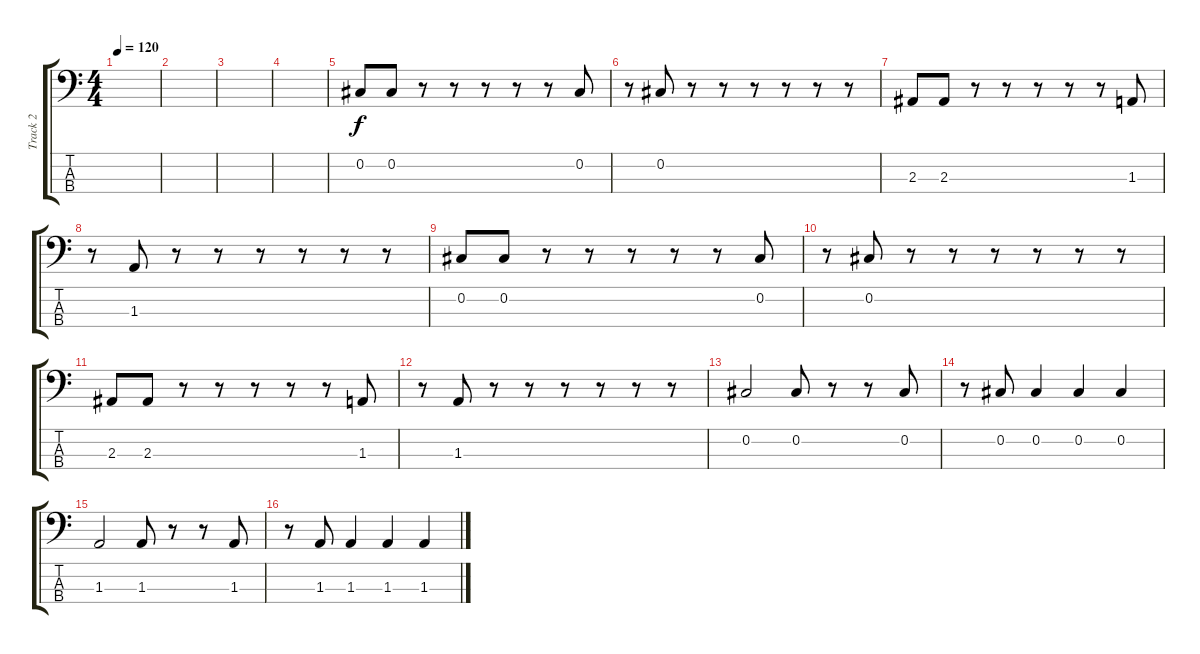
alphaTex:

\track ("Track 2" "Track 2") {instrument electricbasspick}
\staff {score tabs}
\tuning (Ab2 Db2 Ab1 Db1) {hide}
\ts (4 4)
\tempo 120
\clef f4
\ks c
|
|
|
|
0.2.8 0.2.8 r.8 r.8 r.8 r.8 r.8 0.2.8 |
r.8 0.2.8 r.8 r.8 r.8 r.8 r.8 r.8 |
2.3.8 2.3.8 r.8 r.8 r.8 r.8 r.8 1.3.8 |
r.8 1.3.8 r.8 r.8 r.8 r.8 r.8 r.8 |
0.2.8 0.2.8 r.8 r.8 r.8 r.8 r.8 0.2.8 |
r.8 0.2.8 r.8 r.8 r.8 r.8 r.8 r.8 |
2.3.8 2.3.8 r.8 r.8 r.8 r.8 r.8 1.3.8 |
r.8 1.3.8 r.8 r.8 r.8 r.8 r.8 r.8 |
0.2.2 0.2.8 r.8 r.8 0.2.8 |
r.8 0.2.8 0.2.4 0.2.4 0.2.4 |
1.3.2 1.3.8 r.8 r.8 1.3.8 |
r.8 1.3.8 1.3.4 1.3.4 1.3.4
